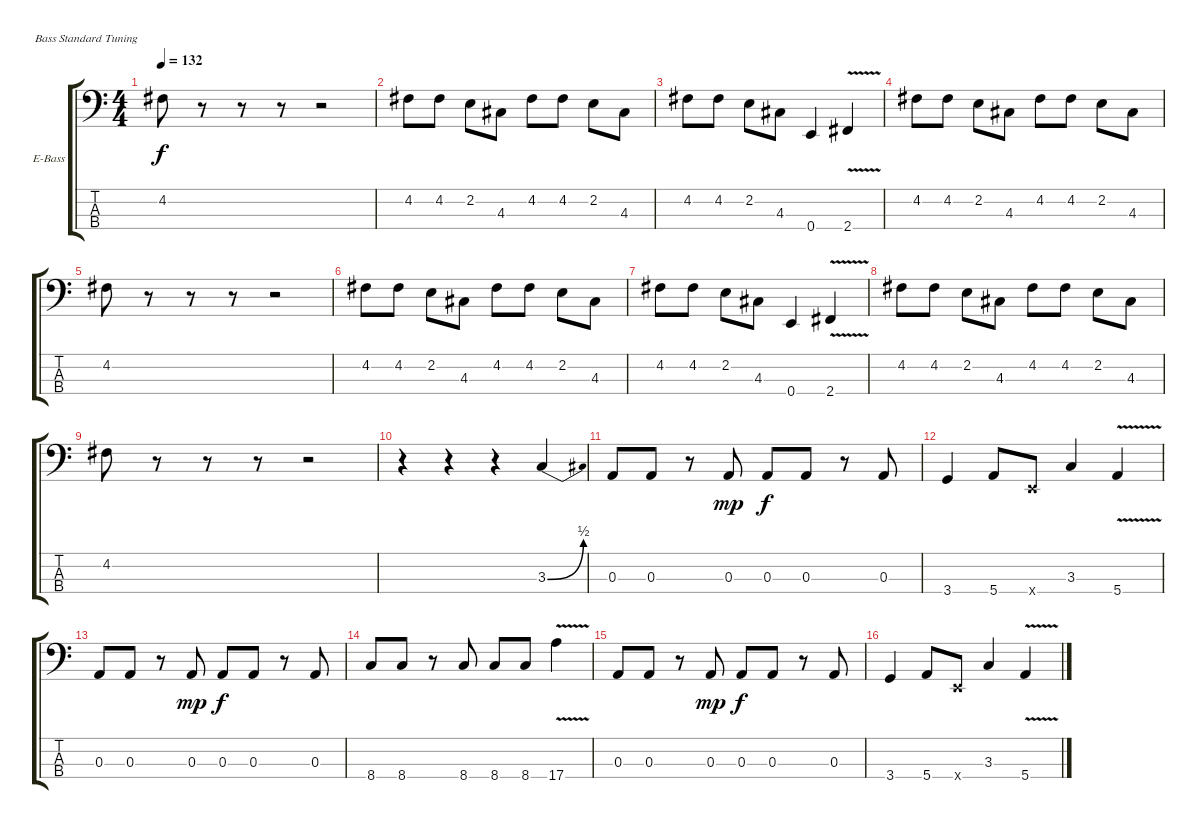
\bracketExtendMode groupsimilarinstruments
\firstSystemTrackNameOrientation horizontal
\otherSystemsTrackNameOrientation horizontal
\track ("bass" "E-Bass") {instrument slapbass1}
\staff {score tabs}
\tuning (G2 D2 A1 E1)
\ts (4 4)
\tempo 132
\clef f4
\ks c
4.2.8{dy f} r.8 r.8 r.8 r.2 |
4.2.8 4.2.8 2.2.8 4.3.8 4.2.8 4.2.8 2.2.8 4.3.8 |
4.2.8 4.2.8 2.2.8 4.3.8 0.4.4 2.4{v}.4 |
4.2.8 4.2.8 2.2.8 4.3.8 4.2.8 4.2.8 2.2.8 4.3.8 |
4.2.8 r.8 r.8 r.8 r.2 |
4.2.8 4.2.8 2.2.8 4.3.8 4.2.8 4.2.8 2.2.8 4.3.8 |
4.2.8 4.2.8 2.2.8 4.3.8 0.4.4 2.4{v}.4 |
4.2.8 4.2.8 2.2.8 4.3.8 4.2.8 4.2.8 2.2.8 4.3.8 |
4.2.8 r.8 r.8 r.8 r.2 |
r.4 r.4 r.4 3.3{be (bend 0 0 60 2)}.4 |
0.3.8 0.3.8 r.8 0.3.8{dy mp} 0.3.8{dy f} 0.3.8 r.8 0.3.8 |
3.4.4 5.4.8 0.4{x}.8 3.3.4 5.4{v}.4 |
0.3.8 0.3.8 r.8 0.3.8{dy mp} 0.3.8{dy f} 0.3.8 r.8 0.3.8 |
8.4.8 8.4.8 r.8 8.4.8 8.4.8 8.4.8 17.4{v}.4 |
0.3.8 0.3.8 r.8 0.3.8{dy mp} 0.3.8{dy f} 0.3.8 r.8 0.3.8 |
3.4.4 5.4.8 0.4{x}.8 3.3.4 5.4{v}.4
